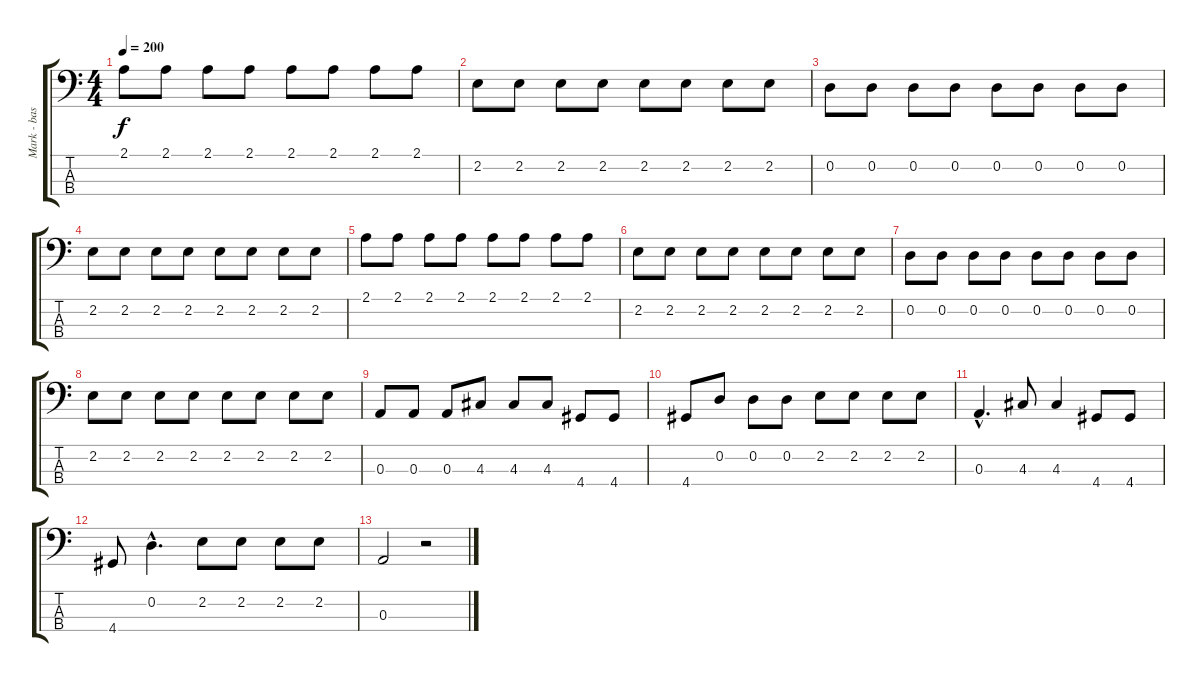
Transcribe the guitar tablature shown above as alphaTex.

\track ("Mark - bass" "Mark - bas") {instrument electricbassfinger}
\staff {score tabs}
\tuning (G2 D2 A1 E1) {hide}
\ts (4 4)
\tempo 200
\clef f4
\ks c
2.1.8{dy f} 2.1.8 2.1.8 2.1.8 2.1.8 2.1.8 2.1.8 2.1.8 |
2.2.8 2.2.8 2.2.8 2.2.8 2.2.8 2.2.8 2.2.8 2.2.8 |
0.2.8 0.2.8 0.2.8 0.2.8 0.2.8 0.2.8 0.2.8 0.2.8 |
2.2.8 2.2.8 2.2.8 2.2.8 2.2.8 2.2.8 2.2.8 2.2.8 |
2.1.8 2.1.8 2.1.8 2.1.8 2.1.8 2.1.8 2.1.8 2.1.8 |
2.2.8 2.2.8 2.2.8 2.2.8 2.2.8 2.2.8 2.2.8 2.2.8 |
0.2.8 0.2.8 0.2.8 0.2.8 0.2.8 0.2.8 0.2.8 0.2.8 |
2.2.8 2.2.8 2.2.8 2.2.8 2.2.8 2.2.8 2.2.8 2.2.8 |
0.3.8 0.3.8 0.3.8 4.3.8 4.3.8 4.3.8 4.4.8 4.4.8 |
4.4.8 0.2.8 0.2.8 0.2.8 2.2.8 2.2.8 2.2.8 2.2.8 |
0.3{hac}.4{d} 4.3.8 4.3.4 4.4.8 4.4.8 |
4.4.8 0.2{hac}.4{d} 2.2.8 2.2.8 2.2.8 2.2.8 |
0.3.2 r.2
